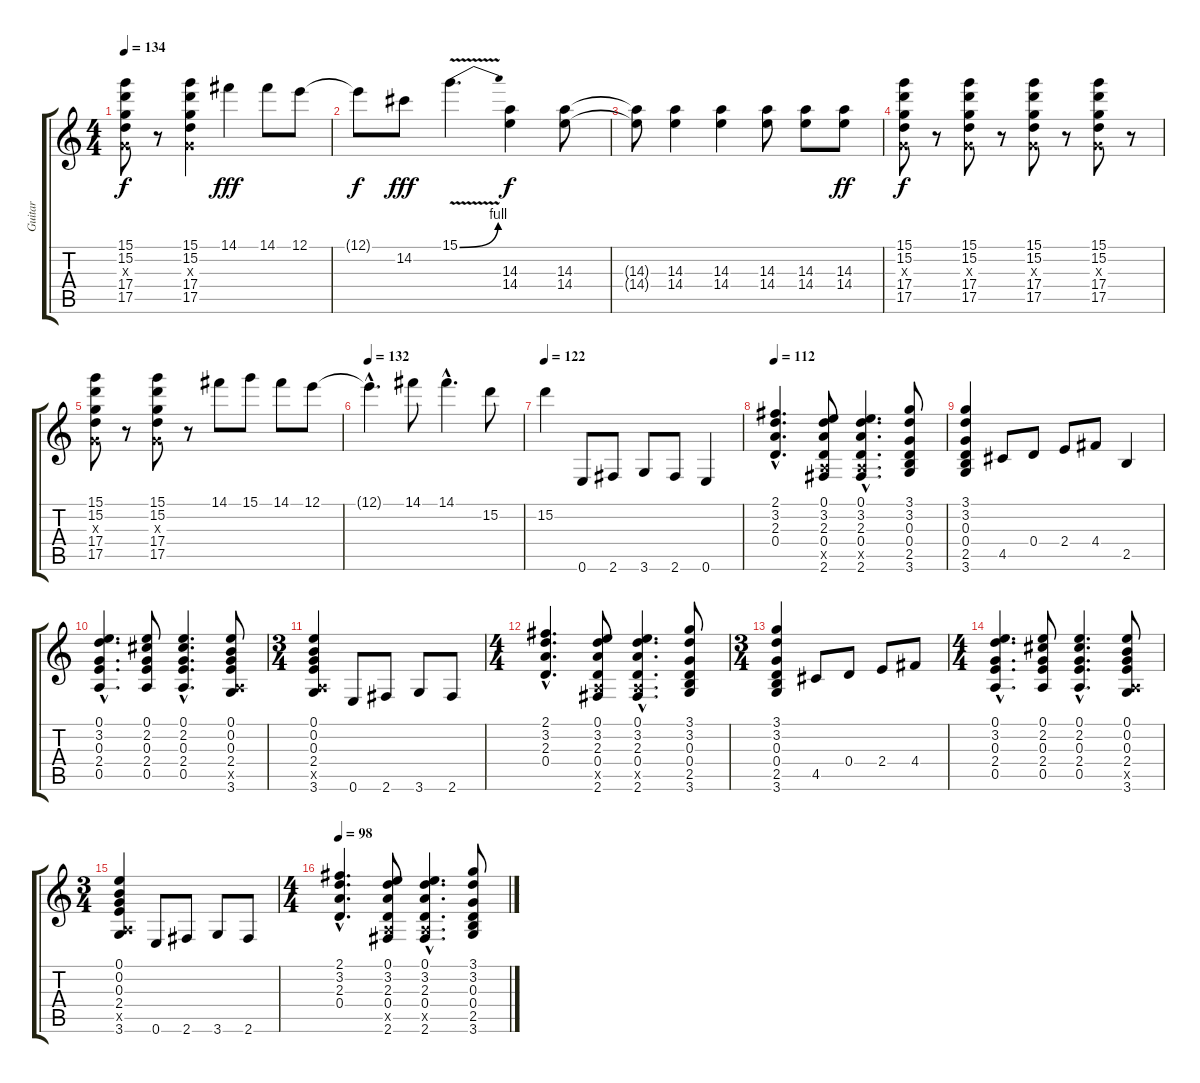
\track ("Guitar" "Guitar") {instrument overdrivenguitar}
\staff {score tabs}
\tuning (E4 B3 G3 D3 A2 E2) {hide}
\ts (4 4)
\tempo 134
\clef g2
\ks c
(15.1 15.2 0.3{x} 17.4 17.5).8{dy f} r.8 (15.1 15.2 0.3{x} 17.4 17.5).4 14.1.4{dy fff} 14.1.8 12.1.8 |
12.1{t}.8{dy f} 14.2.8{dy fff} 15.1{be (bend 0 0 60 4) v}.4{d} (14.3 14.4).4{dy f} (14.3 14.4).8 |
(14.3{t} 14.4{t}).8 (14.3 14.4).4 (14.3 14.4).4 (14.3 14.4).8 (14.3 14.4).8 (14.3 14.4).8{dy ff} |
(15.1 15.2 0.3{x} 17.4 17.5).8{dy f} r.8 (15.1 15.2 0.3{x} 17.4 17.5).8 r.8 (15.1 15.2 0.3{x} 17.4 17.5).8 r.8 (15.1 15.2 0.3{x} 17.4 17.5).8 r.8 |
(15.1 15.2 0.3{x} 17.4 17.5).8 r.8 (15.1 15.2 0.3{x} 17.4 17.5).8 r.8 14.1.8 15.1.8 14.1.8 12.1.8 |
\tempo 132
12.1{hac t}.4{d} 14.1.8 14.1{hac}.4{d} 15.2.8 |
\tempo 122
15.2.4 0.6.8 2.6.8 3.6.8 2.6.8 0.6.4 |
\tempo 112
(2.1{hac} 3.2{hac} 2.3{hac} 0.4{hac}).4{d} (0.1 3.2 2.3 0.4 0.5{x} 2.6).8 (0.1{hac} 3.2{hac} 2.3{hac} 0.4{hac} 0.5{hac x} 2.6{hac}).4{d} (3.1 3.2 0.3 0.4 2.5 3.6).8 |
(3.1 3.2 0.3 0.4 2.5 3.6).4 4.5.8 0.4.8 2.4.8 4.4.8 2.5.4 |
(0.1{hac} 3.2{hac} 0.3{hac} 2.4{hac} 0.5{hac}).4{d} (0.1 2.2 0.3 2.4 0.5).8 (0.1{hac} 2.2{hac} 0.3{hac} 2.4{hac} 0.5{hac}).4{d} (0.1 0.2 0.3 2.4 0.5{x} 3.6).8 |
\ts (3 4)
(0.1 0.2 0.3 2.4 0.5{x} 3.6).4 0.6.8 2.6.8 3.6.8 2.6.8 |
\ts (4 4)
(2.1{hac} 3.2{hac} 2.3{hac} 0.4{hac}).4{d} (0.1 3.2 2.3 0.4 0.5{x} 2.6).8 (0.1{hac} 3.2{hac} 2.3{hac} 0.4{hac} 0.5{hac x} 2.6{hac}).4{d} (3.1 3.2 0.3 0.4 2.5 3.6).8 |
\ts (3 4)
(3.1 3.2 0.3 0.4 2.5 3.6).4 4.5.8 0.4.8 2.4.8 4.4.8 |
\ts (4 4)
(0.1{hac} 3.2{hac} 0.3{hac} 2.4{hac} 0.5{hac}).4{d} (0.1 2.2 0.3 2.4 0.5).8 (0.1{hac} 2.2{hac} 0.3{hac} 2.4{hac} 0.5{hac}).4{d} (0.1 0.2 0.3 2.4 0.5{x} 3.6).8 |
\ts (3 4)
(0.1 0.2 0.3 2.4 0.5{x} 3.6).4 0.6.8 2.6.8 3.6.8 2.6.8 |
\ts (4 4)
\tempo 98
(2.1{hac} 3.2{hac} 2.3{hac} 0.4{hac}).4{d} (0.1 3.2 2.3 0.4 0.5{x} 2.6).8 (0.1{hac} 3.2{hac} 2.3{hac} 0.4{hac} 0.5{hac x} 2.6{hac}).4{d} (3.1 3.2 0.3 0.4 2.5 3.6).8
